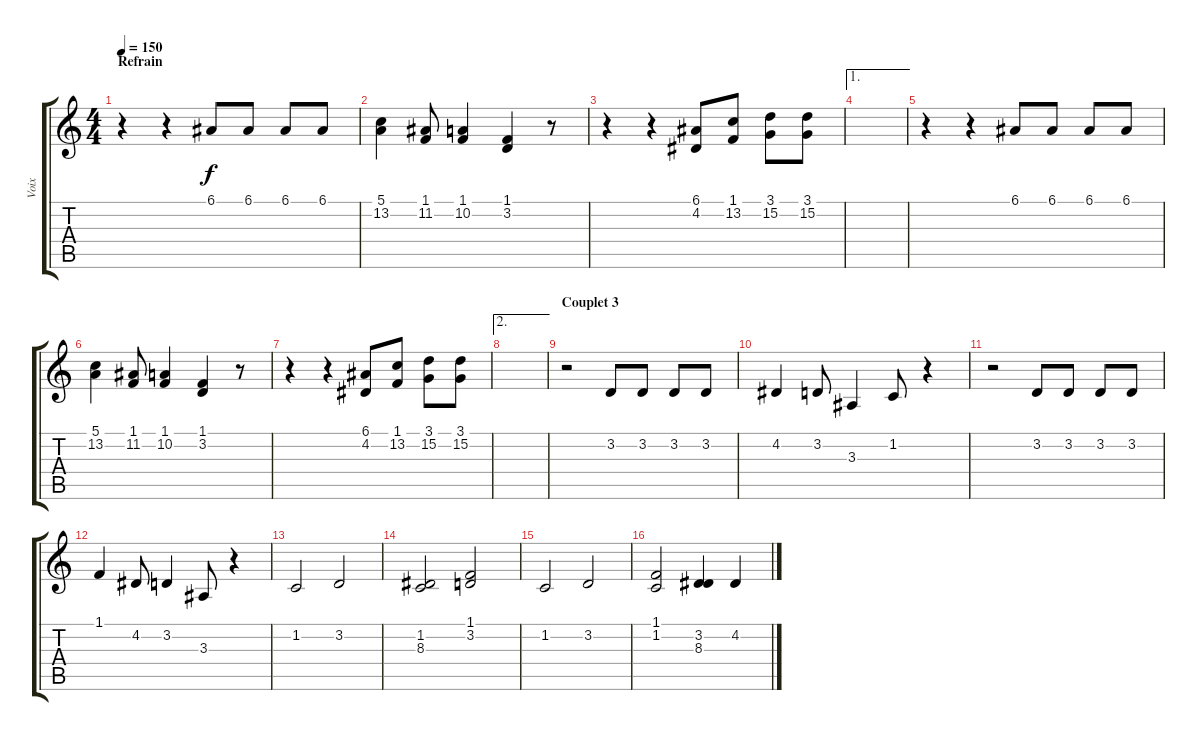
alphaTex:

\track ("Voix" "Voix") {instrument lead6voice}
\staff {score tabs}
\tuning (E4 B3 G3 D3 A2 E2) {hide}
\ts (4 4)
\section ("" "Refrain")
\tempo 150
\clef g2
\ks c
r.4{dy f} r.4 6.1.8 6.1.8 6.1.8 6.1.8 |
(5.1 13.2).4 (1.1 11.2).8 (1.1 10.2).4 (1.1 3.2).4 r.8 |
r.4 r.4 (6.1 4.2).8 (1.1 13.2).8 (3.1 15.2).8 (3.1 15.2).8 |
\ae 1
|
r.4 r.4 6.1.8 6.1.8 6.1.8 6.1.8 |
(5.1 13.2).4 (1.1 11.2).8 (1.1 10.2).4 (1.1 3.2).4 r.8 |
r.4 r.4 (6.1 4.2).8 (1.1 13.2).8 (3.1 15.2).8 (3.1 15.2).8 |
\ae 2
|
\section ("" "Couplet 3")
r.2 3.2.8 3.2.8 3.2.8 3.2.8 |
4.2.4 3.2.8 3.3.4 1.2.8 r.4 |
r.2 3.2.8 3.2.8 3.2.8 3.2.8 |
1.1.4 4.2.8 3.2.4 3.3.8 r.4 |
1.2.2 3.2.2 |
(1.2 8.3).2 (1.1 3.2).2 |
1.2.2 3.2.2 |
(1.1 1.2).2 (3.2 8.3).4 4.2.4
